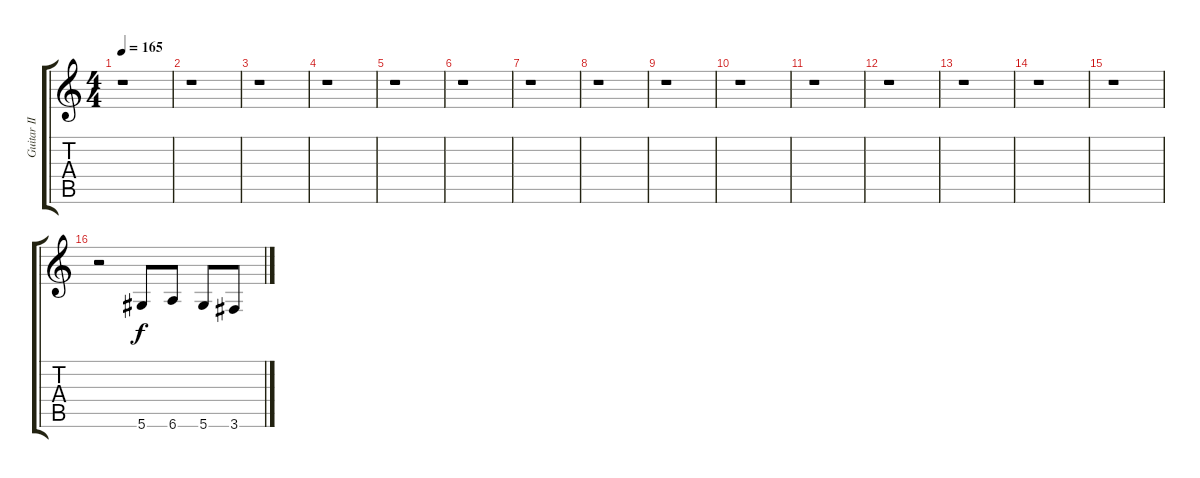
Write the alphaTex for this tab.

\track ("Guitar II" "Guitar II") {instrument overdrivenguitar}
\staff {score tabs}
\tuning (Eb4 Bb3 Gb3 Db3 Ab2 Eb2) {hide}
\ts (4 4)
\tempo 165
\clef g2
\ks c
r.1{dy f} |
r.1 |
r.1 |
r.1 |
r.1 |
r.1 |
r.1 |
r.1 |
r.1 |
r.1 |
r.1 |
r.1 |
r.1 |
r.1 |
r.1 |
r.2 5.6.8{volume 16 balance 8} 6.6.8 5.6.8 3.6.8
